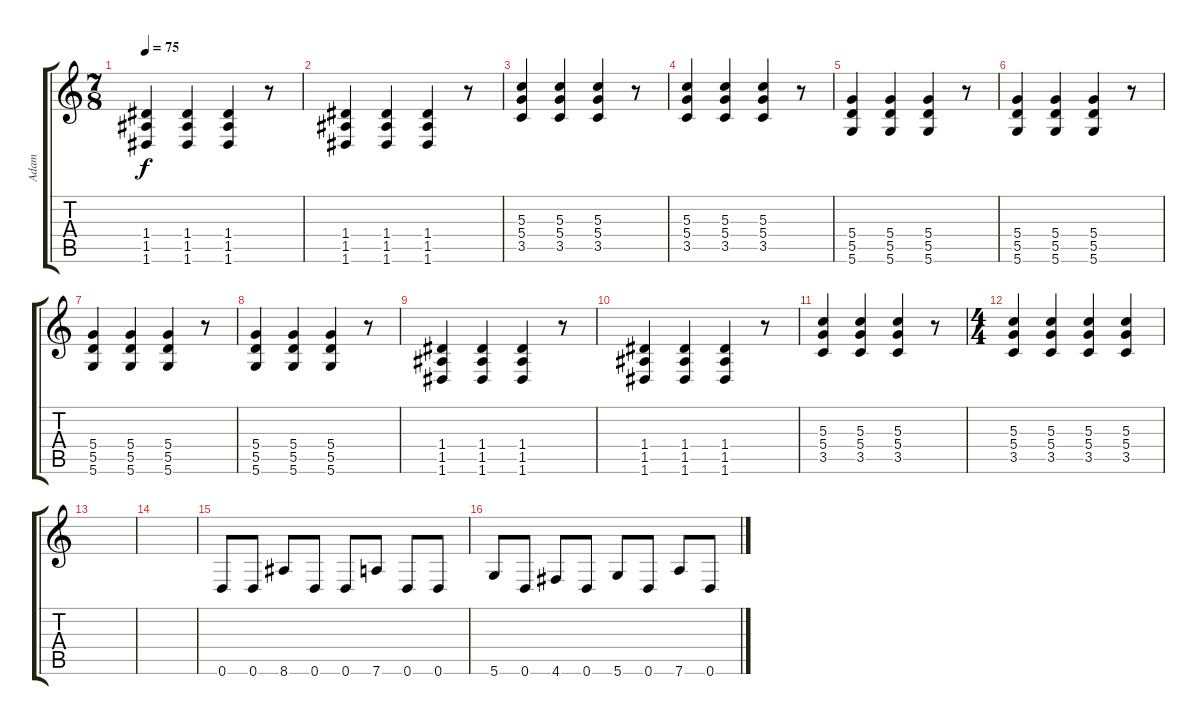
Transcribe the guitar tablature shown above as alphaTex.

\track ("Adam" "Adam") {instrument distortionguitar}
\staff {score tabs}
\tuning (E4 B3 G3 D3 A2 D2) {hide}
\ts (7 8)
\tempo 75
\clef g2
\ks c
(1.4 1.5 1.6).4{dy f} (1.4 1.5 1.6).4 (1.4 1.5 1.6).4 r.8 |
(1.4 1.5 1.6).4 (1.4 1.5 1.6).4 (1.4 1.5 1.6).4 r.8 |
(5.3 5.4 3.5).4 (5.3 5.4 3.5).4 (5.3 5.4 3.5).4 r.8 |
(5.3 5.4 3.5).4 (5.3 5.4 3.5).4 (5.3 5.4 3.5).4 r.8 |
(5.4 5.5 5.6).4 (5.4 5.5 5.6).4 (5.4 5.5 5.6).4 r.8 |
(5.4 5.5 5.6).4 (5.4 5.5 5.6).4 (5.4 5.5 5.6).4 r.8 |
(5.4 5.5 5.6).4 (5.4 5.5 5.6).4 (5.4 5.5 5.6).4 r.8 |
(5.4 5.5 5.6).4 (5.4 5.5 5.6).4 (5.4 5.5 5.6).4 r.8 |
(1.4 1.5 1.6).4 (1.4 1.5 1.6).4 (1.4 1.5 1.6).4 r.8 |
(1.4 1.5 1.6).4 (1.4 1.5 1.6).4 (1.4 1.5 1.6).4 r.8 |
(5.3 5.4 3.5).4 (5.3 5.4 3.5).4 (5.3 5.4 3.5).4 r.8 |
\ts (4 4)
(5.3 5.4 3.5).4 (5.3 5.4 3.5).4 (5.3 5.4 3.5).4 (5.3 5.4 3.5).4 |
|
|
0.6.8 0.6.8 8.6.8 0.6.8 0.6.8 7.6.8 0.6.8 0.6.8 |
5.6.8 0.6.8 4.6.8 0.6.8 5.6.8 0.6.8 7.6.8 0.6.8
